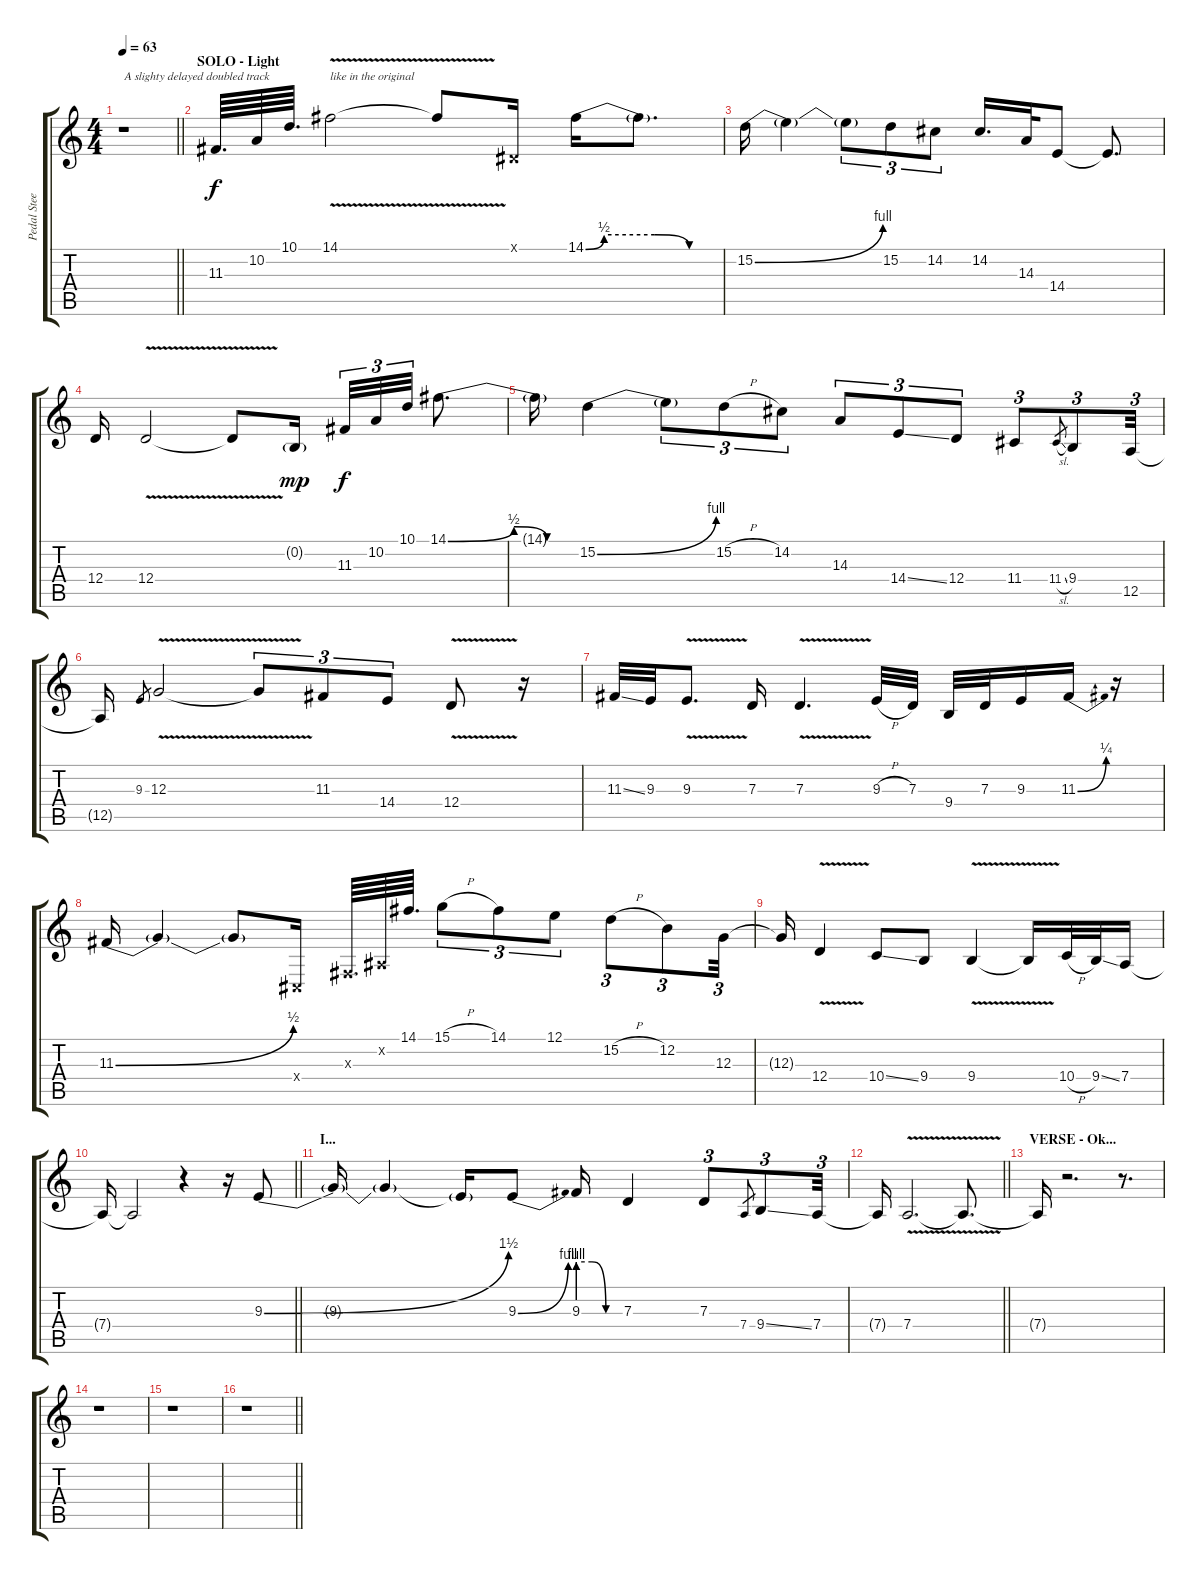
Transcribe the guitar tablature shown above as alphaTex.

\track ("Pedal Steel / Solo double" "Pedal Stee") {instrument pad5bowed}
\staff {score tabs}
\tuning (E4 B3 G3 D3 A2 E2) {hide}
\ts (4 4)
\tempo 63
\clef g2
\barLineRight lightlight
\ks c
r.1{txt "A slighty delayed doubled track" dy f volume 8 balance 9 instrument distortionguitar} |
\section ("" "SOLO - Light")
11.3.64{d} 10.2.64 10.1.64{d} 14.1{v}.2{txt "like in the original"} 14.1{t}.8 -1.1{x}.16 14.1{be (custom 0 0 8 2 30 2 45 0 60 0)}.16 14.1{t}.8{d} |
15.2{be (bend 0 0 60 4)}.16 15.2{t}.4 15.2{t}.8{tu (3 2)} 15.2.8{tu (3 2)} 14.2.8{tu (3 2)} 14.2.16{d} 14.3.32 14.4.8 14.4{t}.8{d} |
12.4.16 12.4{v}.2 12.4{t}.8 0.2{g}.16{dy mp} 11.3.32{tu (3 2) dy f} 10.2.32{tu (3 2)} 10.1.32{tu (3 2)} 14.1{be (custom 0 0 30 2 45 0 60 0)}.8{d} |
14.1{t}.16 15.2{be (bend 0 0 60 4)}.4 15.2{t}.8{tu (3 2)} 15.2{h}.8{tu (3 2)} 14.2.8{tu (3 2)} 14.3.8{tu (3 2)} 14.4{ss}.8{tu (3 2)} 12.4.8{tu (3 2)} 11.4.8{tu (3 2)} 11.4{sl}.8{gr} 9.4.8{tu (3 2)} 12.5.32{tu (3 2)} |
12.5{t}.16 9.3.8{gr} 12.3{v}.2 12.3{t}.8{tu (3 2)} 11.3.8{tu (3 2)} 14.4.8{tu (3 2)} 12.4{v}.8 r.16 |
11.3{ss}.32 9.3.32 9.3{v}.8{d} 7.3.16 7.3{v}.4{d} 9.3{h}.32 7.3.32 9.4.32 7.3.32 9.3.16 11.3{be (bend 0 0 60 1)}.16 r.16 |
11.3{be (bend 0 0 60 2)}.16 11.3{t}.4 11.3{t}.8 -1.4{x}.16 -1.3{x}.64{d} -1.2{x}.64 14.1.64{d} 15.1{h}.8{tu (3 2)} 14.1.8{tu (3 2)} 12.1.8{tu (3 2)} 15.2{h}.8{tu (3 2)} 12.2.8{tu (3 2)} 12.3.32{tu (3 2)} |
12.3{t}.16 12.4{v}.4 10.4{ss}.8 9.4.8 9.4{v}.4 9.4{t}.16 10.4{h}.32 9.4{ss}.32 7.4.16 |
\barLineRight lightlight
7.4{t}.16 7.4{t}.2 r.4 r.16 9.3{be (bend 0 0 60 6)}.8 |
\section ("" "I...")
9.3{t}.16 9.3{t}.4 9.3{t}.16 9.3{be (bend 0 0 60 4)}.8 9.3{be (custom 0 4 20 4 40 0 60 0)}.16 7.3.4 7.3.8{tu (3 2)} 7.4.8{gr} 9.4{ss}.8{tu (3 2)} 7.4.32{tu (3 2)} |
\barLineRight lightlight
7.4{t}.16 7.4{v}.2{d} 7.4{t}.8{d} |
\section ("" "VERSE - Ok...")
7.4{t}.16 r.2{d} r.8{d} |
r.1 |
r.1 |
\barLineRight lightlight
r.1
